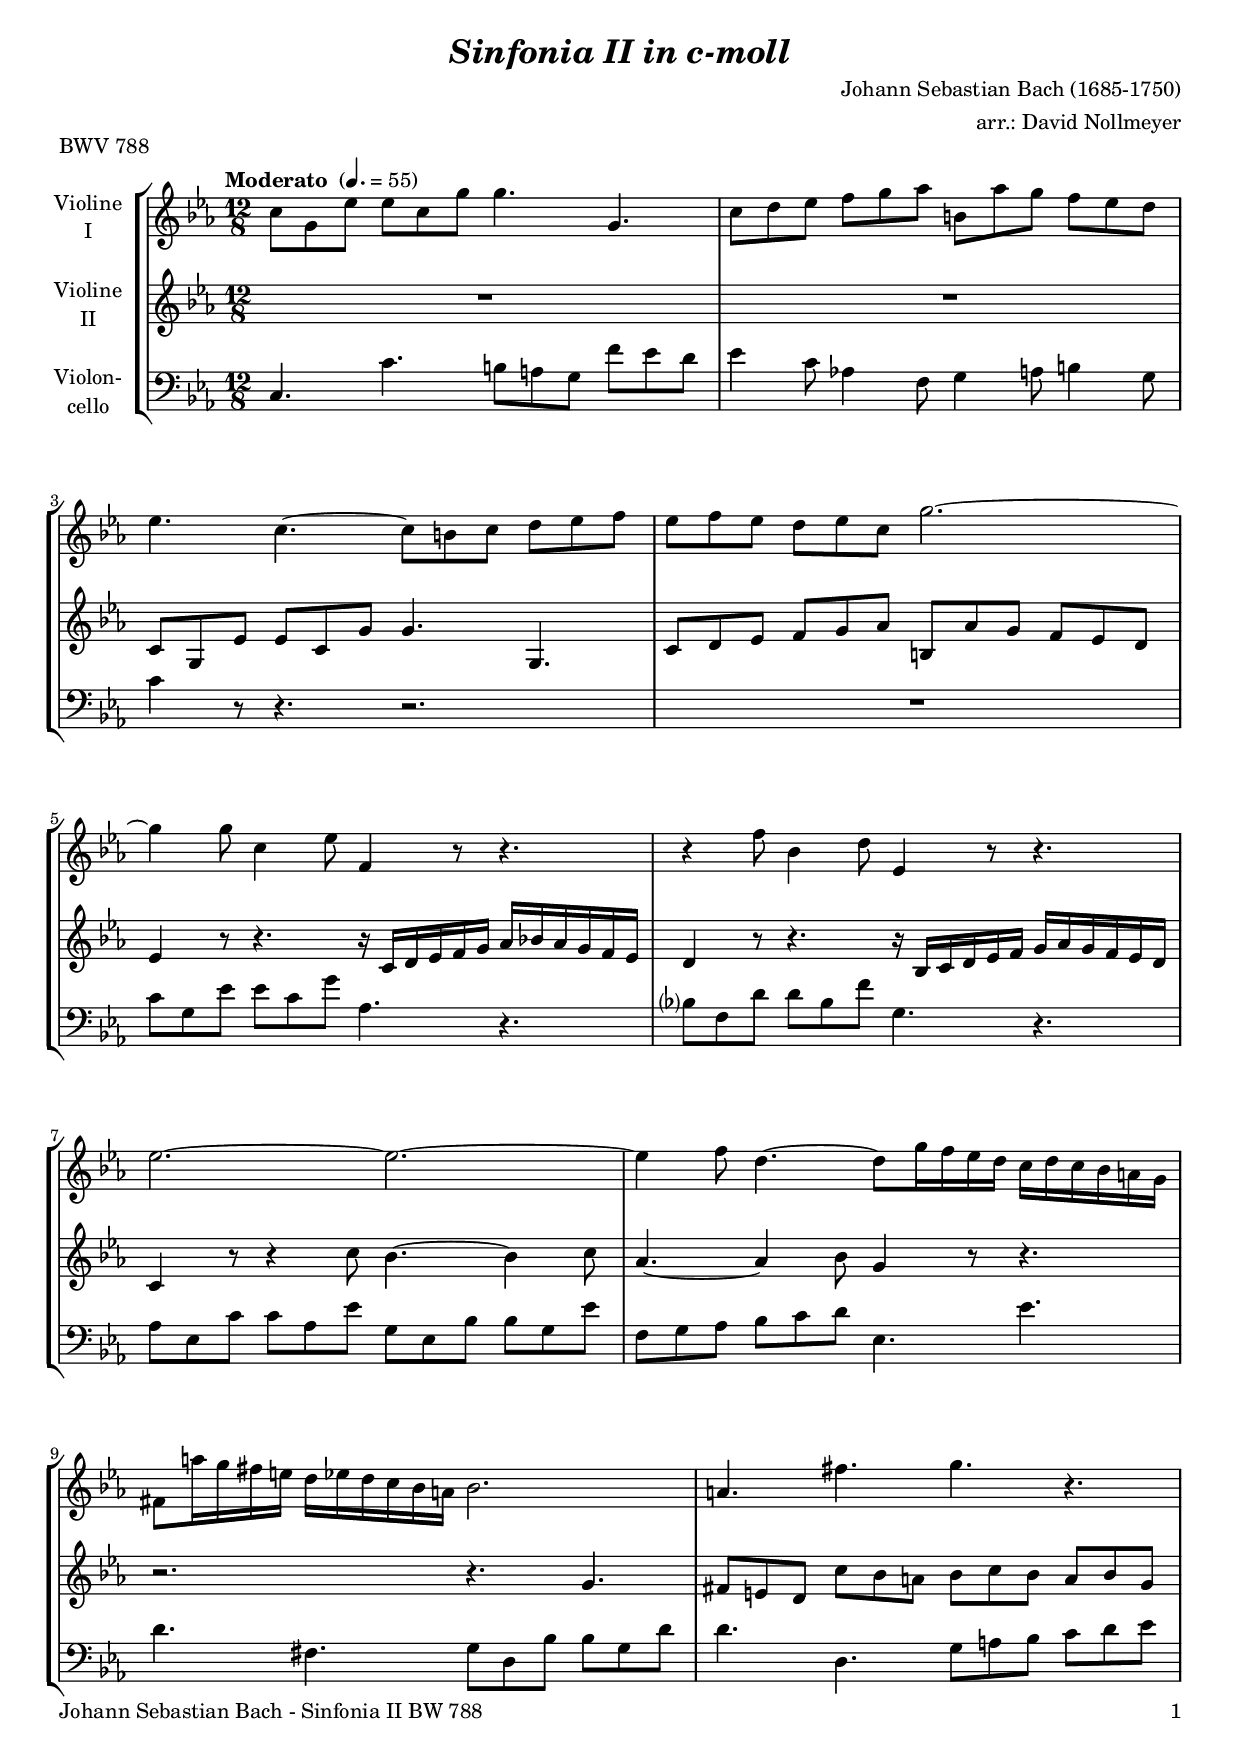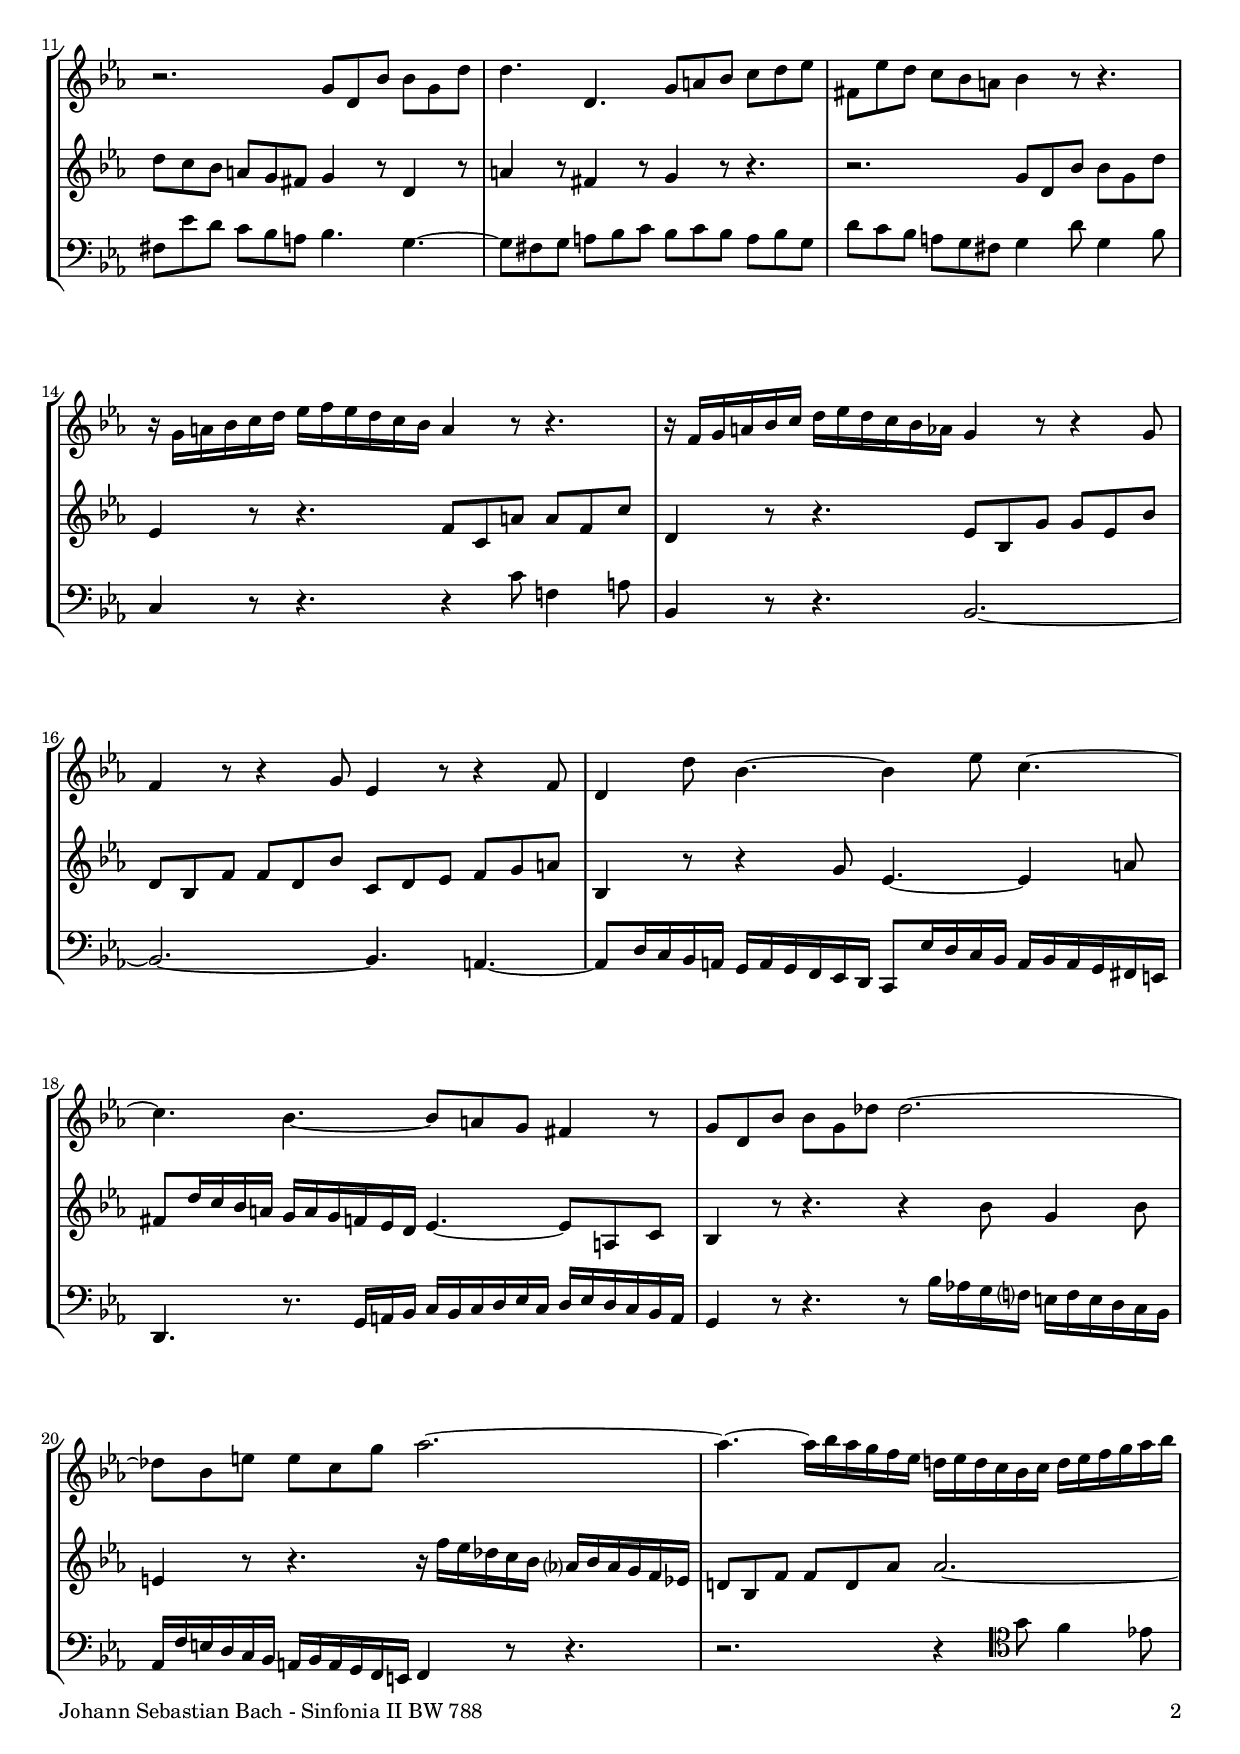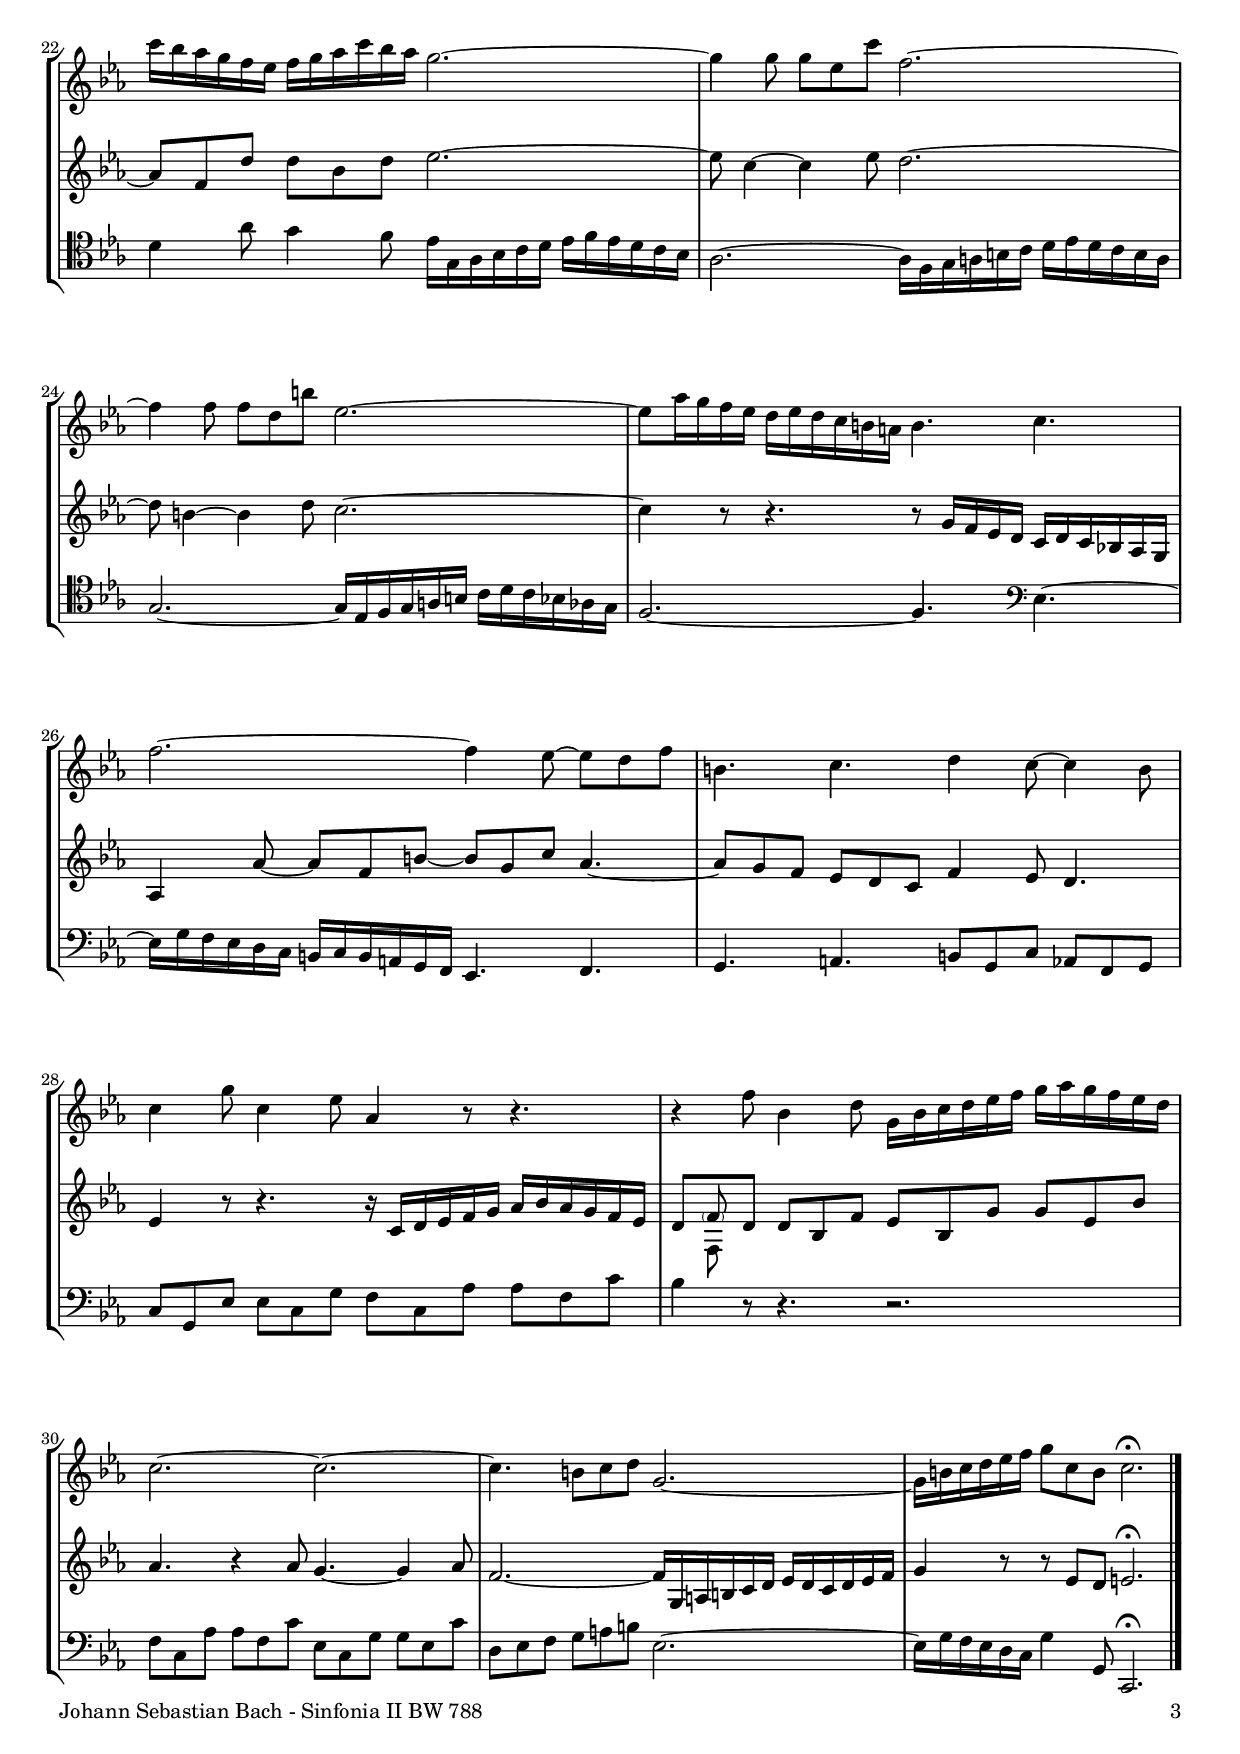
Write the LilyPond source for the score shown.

\version "2.24.1"
\include "deutsch.ly"

#(set-global-staff-size 18.1)

\header {
  title     = \markup \bold \italic "Sinfonia II in c-moll"
  composer  = "Johann Sebastian Bach (1685-1750)"
  arranger  = "arr.: David Nollmeyer"
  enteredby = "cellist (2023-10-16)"
  piece     = "BWV 788"
}

voiceconsts = {
 \key c \minor
 \time 12/8
 \clef "treble"
 \numericTimeSignature
 \compressEmptyMeasures
  % Set default beaming for all staves
%  \set Timing.beamExceptions = #'()
%  \set Timing.baseMoment     = #(ly:make-moment 1 4)
%  \set Timing.beatStructure  = #'(1 1 1)
 \tempo "Moderato " 4.=55
}

mivl = "violin"
miba = "cello"
mipz = "pizzicato strings"

va = \relative c'' {
  \voiceconsts

  c8 g es' es c g' g4. g,
  c8 d es f g as h, as' g f es d

  es4. c~ c8 h c d es f
  es f es d es c g'2.~

  g4 g8 c,4 es8 f,4 r8 r4.
  r4 f'8 b,4 d8 es,4 r8 r4.

  es'2.~ es~
  es4 f8 d4.~ d8 g16 f es d c d c b a g

  fis8 a'16 g fis e d es d c b a b2.
  a4. fis' g r

  r2. g,8 d b' b g d'
  d4. d, g8 a b c d es
  fis, es' d c b a b4 r8 r4.

  r16 g a b c d es f es d c b a4 r8 r4.
  r16 f g a b c d es d c b as g4 r8 r4 g8

  f4 r8 r4 g8 es4 r8 r4 f8
  d4 d'8 b4.~ b4 es8 c4.~

  c b~ b8 a g fis4 r8
  g8 d b' b g des' des2.~

  des8 b e e c g' as2.~
  as4.~ as16 b as g f es d! es d c b c d es f g as b

  c b as g f es f g as c b as g2.~
  g4 g8 g es c' f,2.~

  f4 f8 f d h' es,2.~
  es8 as16 g f es d es d c h a h4. c

  f2.~ f4 es8~ es d f
  h,4. c d4 c8~ c4 h8

  c4 g'8 c,4 es8 as,4 r8 r4.
  r4 f'8 b,4 d8 g,16 b c d es f g as g f es d

  c2.~ c~
  c4. h8 c d g,2.~
  g16 h c d es f g8 c, h c2.\fermata \bar "|."
}

vb = \relative c' {
  \voiceconsts

  R1.*2
  c8 g es' es c g' g4. g,
  c8 d es f g as h, as' g f es d

  es4 r8 r4. r16 c d es f g as b! as g f es
  d4 r8 r4. r16 b c d es f g as g f es d

  c4 r8 r4 c'8 b4.~ b4 c8
  as4.~ as4 b8 g4 r8 r4.

  r2. r4. g
  fis8 e d c' b a b c b a b g

  d' c b a g fis g4 r8 d4 r8
  a'4 r8 fis4 r8 g4 r8 r4.
  r2. g8 d b' b g d'

  es,4 r8 r4. f8 c a' a f c'
  d,4 r8 r4. es8 b g' g es b'

  d, b f' f d b' c, d es f g a
  b,4 r8 r4 g'8 es4.~ es4 a8

  fis d'16 c b a g a g f es d es4.~ es8 a, c
  b4 r8 r4. r4 b'8 g4 b8

  e,4 r8 r4. r16 f' es des c b as? b as g f es

  d!8 b f' f d as' as2.~
  as8 f d' d b d es2.~
  es8 c4~ c es8 d2.~

  d8 h4~ h d8 c2.~
  c4 r8 r4. r8 g16 f es d c d c b! as g

  as4 as'8~ as f h~ h g c as4.~
  as8 g f es d c f4 es8 d4.

  es4 r8 r4. r16 c d es f g as b as g f es
  d8[ << \parenthesize f \\ f, >> d'] d b f' es b g' g es b'

  as4. r4 as8 g4.~ g4 as8
  f2.~ f16 g, a h c d es d c d es f
  g4 r8 r es d e2.\fermata \bar "|."
}

vc = \relative c {
  \voiceconsts
  \clef "bass"

  c4. c' h8 a g f' es d
  es4 c8 as!4 f8 g4 a8 h4 g8

  c4 r8 r4. r2.
  R1.

  c8 g es' es c g' as,4. r
  b?8 f d' d b f' g,4. r

  as8 es c' c as es' g, es b' b g es'
  f, g as b c d es,4. es'

  d fis, g8 d b' b g d'
  d4. d, g8 a b c d es

  fis, es' d c b a b4. g~
  g8 fis g a b c b c b a b g
  d' c b a g fis g4 d'8 g,4 b8

  c,4 r8 r4. r4 c'8 f,!4 a8
  b,4 r8 r4. b2.~

  b~ b4. a~
  a8 d16 c b a g a g f es d c8 es'16 d c b a b a g fis e

  d4. r8. g16 a b c b c d es c d es d c b a
  g4 r8 r4. r8 b'16 as! g f? e f e d c b

  as f' e d c b a b a g f e f4 r8 r4.
  r2. r4 \clef "tenor" g''8 f4 es!8

  d4 as'8 g4 f8 es16 g, as b c d es f es d c b
  as2.~ as16 f g a h c d es d c h a

  g2.~ g16 es f g a h c d c b as g
  f2.~ f4. \clef "bass" es~

  es16 g f es d c h c h a g f es4. f
  g a h8 g c as f g

  c g es' es c g' f c as' as f c'
  b4 r8 r4. r2.

  f8 c as' as f c' es, c g' g es c'
  d, es f g a h es,2.~
  es16 g f es d c g'4 g,8 c,2.\fermata \bar "|."
}


music = \new StaffGroup <<
      \new Staff {
        \set Staff.midiInstrument = \mivl
        \set Staff.instrumentName = \markup \center-column { "Violine" "I" }
        \transpose c c { \va }
      }
      
      \new Staff {
        \set Staff.midiInstrument = \mivl
        \set Staff.instrumentName = \markup \center-column { "Violine" "II" }
        \transpose c c { \vb }
      }
      
      \new Staff {
        \set Staff.midiInstrument = \miba
        \set Staff.instrumentName = \markup \center-column { "Violon-" "cello" }
        \transpose c c { \vc }
      }
>>

\book {
  \paper {
    print-page-number = ##t
    print-first-page-number = ##t
    ragged-last-bottom = ##f
    oddHeaderMarkup = \markup \null
    evenHeaderMarkup = \markup \null
    oddFooterMarkup = \markup {
      \fill-line {
        \if \should-print-page-number
        "Johann Sebastian Bach - Sinfonia II BW 788" \fromproperty #'page:page-number-string
      }
    }
    evenFooterMarkup = \oddFooterMarkup
  } \score {
    \music
    \layout {}
  }

  \score {
    \unfoldRepeats \music

    \midi {
      \context {
        \Score
      }
    }
  }
}